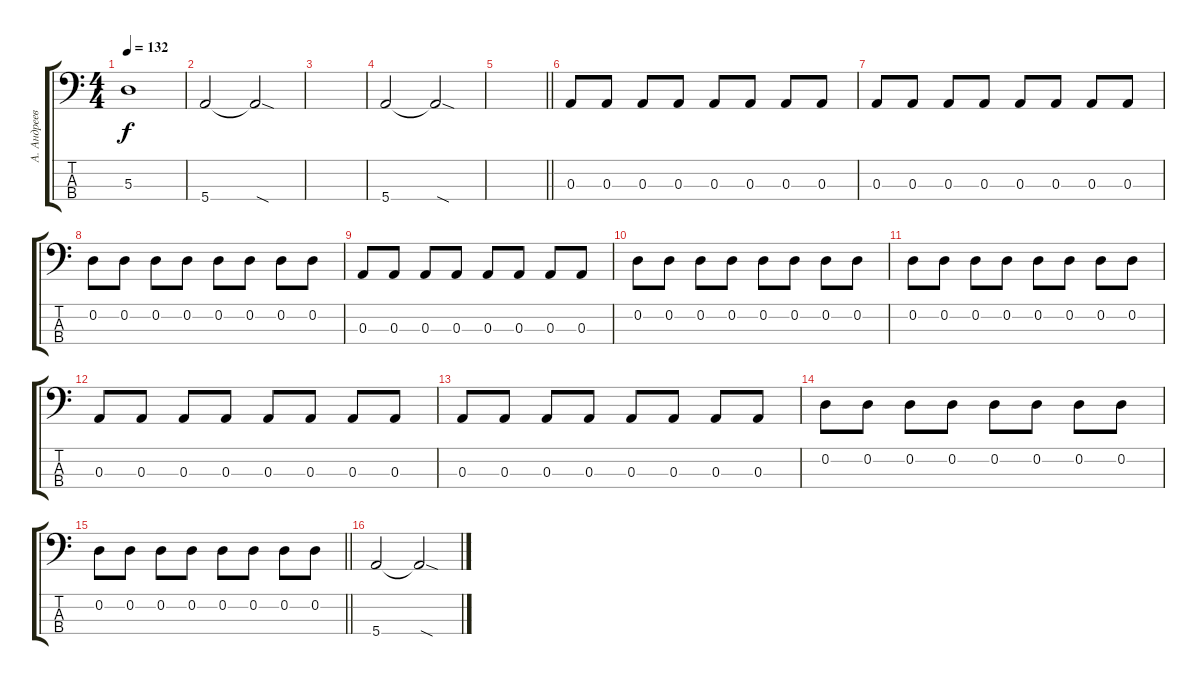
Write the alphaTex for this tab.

\track ("А. Андреев" "А. Андреев") {instrument electricbassfinger}
\staff {score tabs}
\tuning (G2 D2 A1 E1) {hide}
\ts (4 4)
\tempo 132
\clef f4
\ks c
5.3.1{dy f} |
5.4.2 5.4{sod t}.2 |
|
5.4.2 5.4{sod t}.2 |
\barLineRight lightlight
|
\section ("" "")
0.3.8 0.3.8 0.3.8 0.3.8 0.3.8 0.3.8 0.3.8 0.3.8 |
0.3.8 0.3.8 0.3.8 0.3.8 0.3.8 0.3.8 0.3.8 0.3.8 |
0.2.8 0.2.8 0.2.8 0.2.8 0.2.8 0.2.8 0.2.8 0.2.8 |
0.3.8 0.3.8 0.3.8 0.3.8 0.3.8 0.3.8 0.3.8 0.3.8 |
0.2.8 0.2.8 0.2.8 0.2.8 0.2.8 0.2.8 0.2.8 0.2.8 |
0.2.8 0.2.8 0.2.8 0.2.8 0.2.8 0.2.8 0.2.8 0.2.8 |
0.3.8 0.3.8 0.3.8 0.3.8 0.3.8 0.3.8 0.3.8 0.3.8 |
0.3.8 0.3.8 0.3.8 0.3.8 0.3.8 0.3.8 0.3.8 0.3.8 |
0.2.8 0.2.8 0.2.8 0.2.8 0.2.8 0.2.8 0.2.8 0.2.8 |
\barLineRight lightlight
0.2.8 0.2.8 0.2.8 0.2.8 0.2.8 0.2.8 0.2.8 0.2.8 |
\section ("" "")
5.4.2 5.4{sod t}.2
